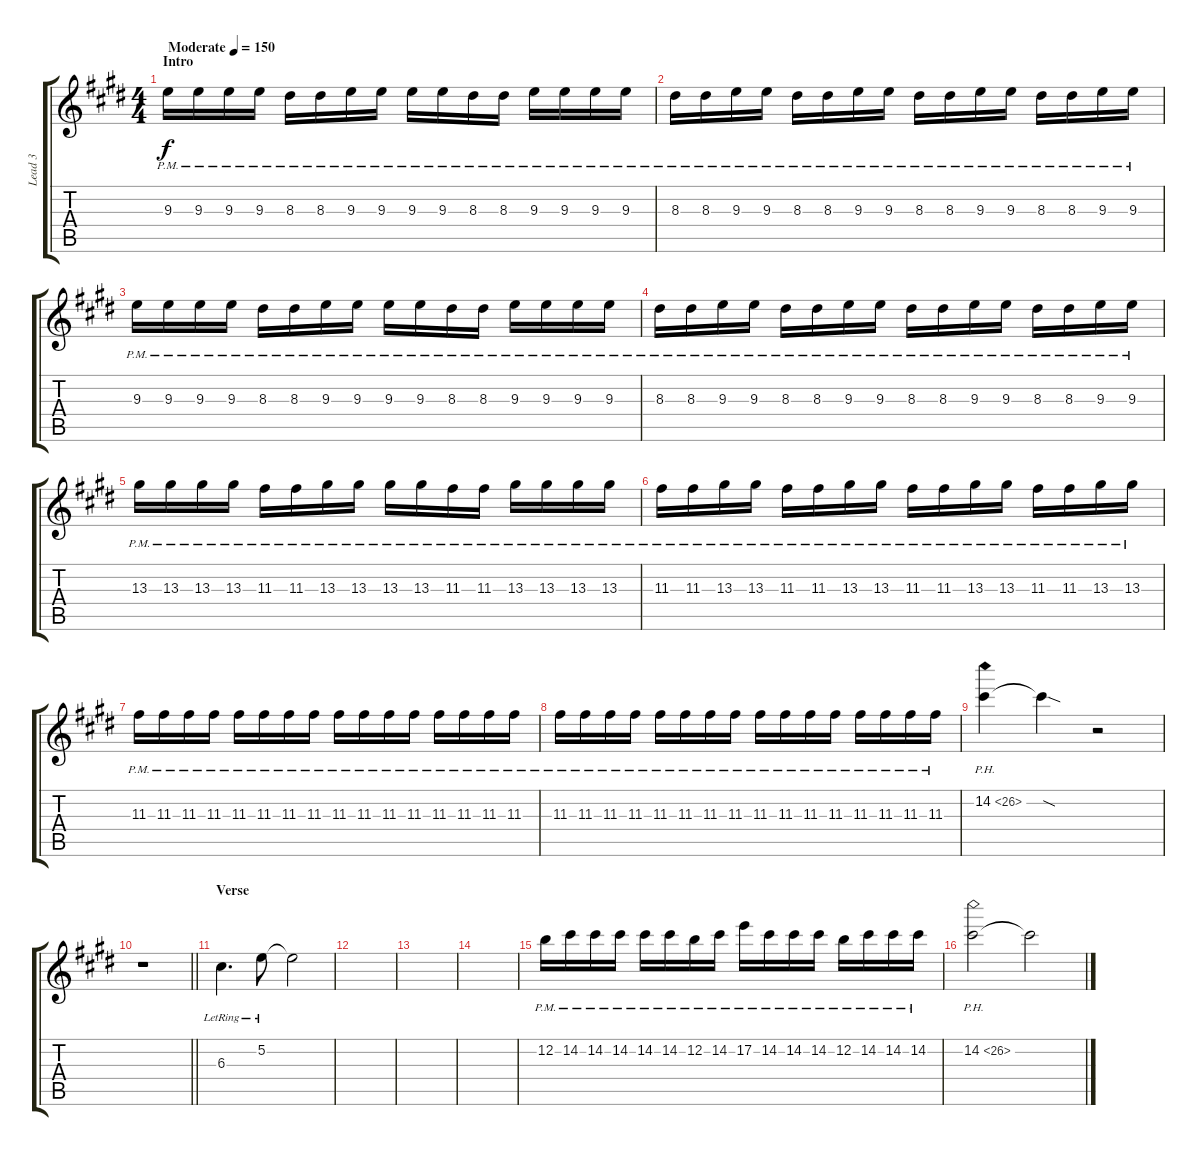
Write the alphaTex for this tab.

\track ("Lead 3" "Lead 3") {instrument distortionguitar}
\staff {score tabs}
\tuning (E4 B3 G3 D3 A2 E2) {hide}
\ts (4 4)
\section ("" "Intro")
\tempo (150 "Moderate")
\clef g2
\ks c#minor
9.3{pm}.16{dy f instrument distortionguitar} 9.3{pm}.16 9.3{pm}.16 9.3{pm}.16 8.3{pm}.16 8.3{pm}.16 9.3{pm}.16 9.3{pm}.16 9.3{pm}.16 9.3{pm}.16 8.3{pm}.16 8.3{pm}.16 9.3{pm}.16 9.3{pm}.16 9.3{pm}.16 9.3{pm}.16 |
8.3{pm}.16 8.3{pm}.16 9.3{pm}.16 9.3{pm}.16 8.3{pm}.16 8.3{pm}.16 9.3{pm}.16 9.3{pm}.16 8.3{pm}.16 8.3{pm}.16 9.3{pm}.16 9.3{pm}.16 8.3{pm}.16 8.3{pm}.16 9.3{pm}.16 9.3{pm}.16 |
9.3{pm}.16 9.3{pm}.16 9.3{pm}.16 9.3{pm}.16 8.3{pm}.16 8.3{pm}.16 9.3{pm}.16 9.3{pm}.16 9.3{pm}.16 9.3{pm}.16 8.3{pm}.16 8.3{pm}.16 9.3{pm}.16 9.3{pm}.16 9.3{pm}.16 9.3{pm}.16 |
8.3{pm}.16 8.3{pm}.16 9.3{pm}.16 9.3{pm}.16 8.3{pm}.16 8.3{pm}.16 9.3{pm}.16 9.3{pm}.16 8.3{pm}.16 8.3{pm}.16 9.3{pm}.16 9.3{pm}.16 8.3{pm}.16 8.3{pm}.16 9.3{pm}.16 9.3{pm}.16 |
13.3{pm}.16 13.3{pm}.16 13.3{pm}.16 13.3{pm}.16 11.3{pm}.16 11.3{pm}.16 13.3{pm}.16 13.3{pm}.16 13.3{pm}.16 13.3{pm}.16 11.3{pm}.16 11.3{pm}.16 13.3{pm}.16 13.3{pm}.16 13.3{pm}.16 13.3{pm}.16 |
11.3{pm}.16 11.3{pm}.16 13.3{pm}.16 13.3{pm}.16 11.3{pm}.16 11.3{pm}.16 13.3{pm}.16 13.3{pm}.16 11.3{pm}.16 11.3{pm}.16 13.3{pm}.16 13.3{pm}.16 11.3{pm}.16 11.3{pm}.16 13.3{pm}.16 13.3{pm}.16 |
11.3{pm}.16 11.3{pm}.16 11.3{pm}.16 11.3{pm}.16 11.3{pm}.16 11.3{pm}.16 11.3{pm}.16 11.3{pm}.16 11.3{pm}.16 11.3{pm}.16 11.3{pm}.16 11.3{pm}.16 11.3{pm}.16 11.3{pm}.16 11.3{pm}.16 11.3{pm}.16 |
11.3{pm}.16 11.3{pm}.16 11.3{pm}.16 11.3{pm}.16 11.3{pm}.16 11.3{pm}.16 11.3{pm}.16 11.3{pm}.16 11.3{pm}.16 11.3{pm}.16 11.3{pm}.16 11.3{pm}.16 11.3{pm}.16 11.3{pm}.16 11.3{pm}.16 11.3{pm}.16 |
14.2{ph 12}.4 14.2{sod t}.4 r.2 |
\barLineRight lightlight
r.1 |
\section ("" "Verse")
6.3{lr}.4{d} 5.2{lr}.8 5.2{t}.2 |
|
|
|
12.2{pm}.16 14.2{pm}.16 14.2{pm}.16 14.2{pm}.16 14.2{pm}.16 14.2{pm}.16 12.2{pm}.16 14.2{pm}.16 17.2{pm}.16 14.2{pm}.16 14.2{pm}.16 14.2{pm}.16 12.2{pm}.16 14.2{pm}.16 14.2{pm}.16 14.2{pm}.16 |
14.2{ph 12}.2 14.2{t}.2{volume 0}
